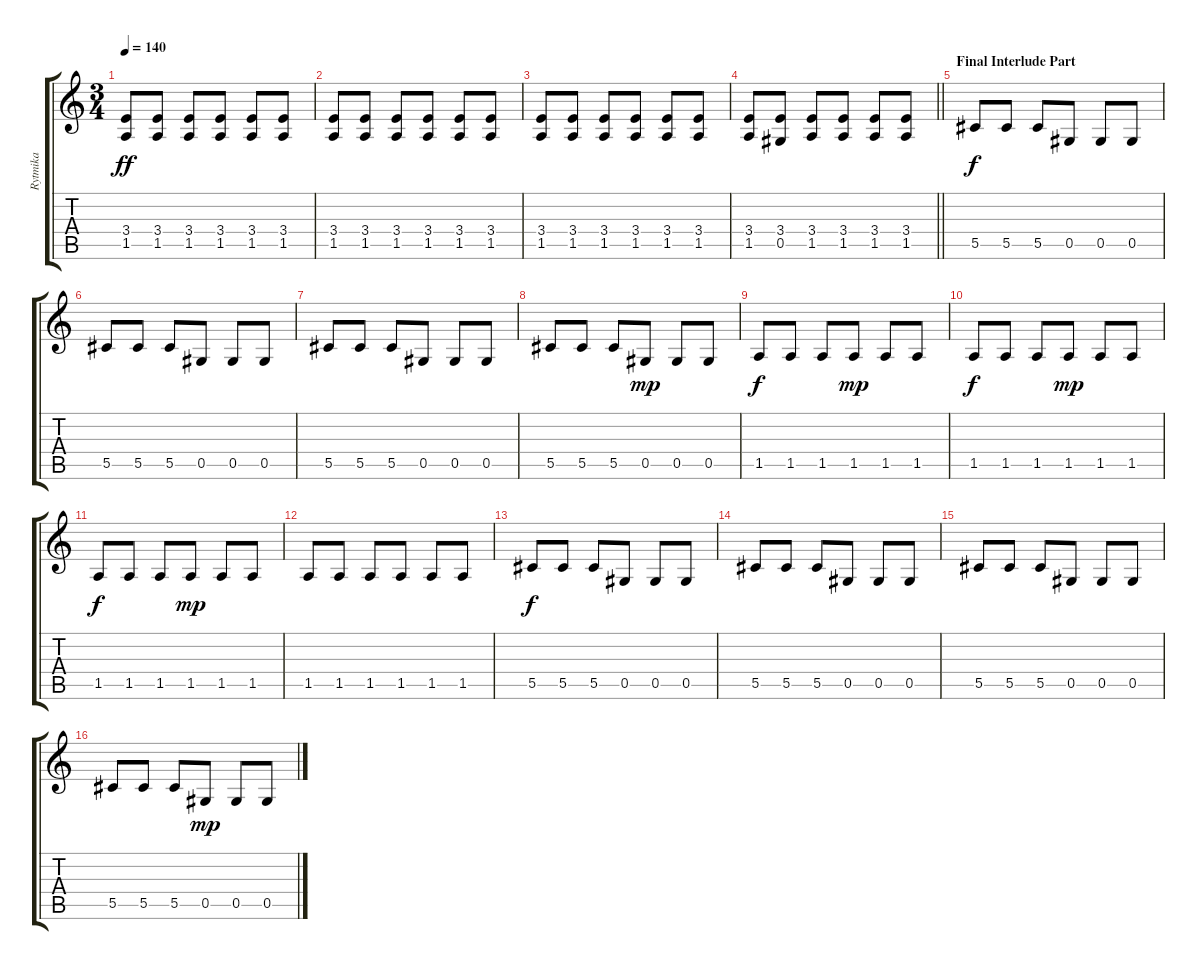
\track ("Rytmika" "Rytmika") {instrument overdrivenguitar}
\staff {score tabs}
\tuning (Eb4 Bb3 Gb3 Db3 Ab2 Eb2) {hide}
\ts (3 4)
\tempo 140
\clef g2
\ks c
(3.4 1.5).8{dy ff} (3.4 1.5).8 (3.4 1.5).8 (3.4 1.5).8 (3.4 1.5).8 (3.4 1.5).8 |
(3.4 1.5).8 (3.4 1.5).8 (3.4 1.5).8 (3.4 1.5).8 (3.4 1.5).8 (3.4 1.5).8 |
(3.4 1.5).8 (3.4 1.5).8 (3.4 1.5).8 (3.4 1.5).8 (3.4 1.5).8 (3.4 1.5).8 |
\barLineRight lightlight
(3.4 1.5).8 (3.4 0.5).8 (3.4 1.5).8 (3.4 1.5).8 (3.4 1.5).8 (3.4 1.5).8 |
\section ("" "Final Interlude Part")
5.5.8{dy f volume 11} 5.5.8 5.5.8 0.5.8 0.5.8 0.5.8 |
5.5.8 5.5.8 5.5.8 0.5.8 0.5.8 0.5.8 |
5.5.8 5.5.8 5.5.8 0.5.8 0.5.8 0.5.8 |
5.5.8 5.5.8 5.5.8 0.5.8{dy mp} 0.5.8 0.5.8 |
1.5.8{dy f} 1.5.8 1.5.8 1.5.8{dy mp} 1.5.8 1.5.8 |
1.5.8{dy f} 1.5.8 1.5.8 1.5.8{dy mp} 1.5.8 1.5.8 |
1.5.8{dy f} 1.5.8 1.5.8 1.5.8{dy mp} 1.5.8 1.5.8 |
1.5.8 1.5.8 1.5.8 1.5.8 1.5.8 1.5.8 |
5.5.8{dy f} 5.5.8 5.5.8 0.5.8 0.5.8 0.5.8 |
5.5.8 5.5.8 5.5.8 0.5.8 0.5.8 0.5.8 |
5.5.8 5.5.8 5.5.8 0.5.8 0.5.8 0.5.8 |
5.5.8 5.5.8 5.5.8 0.5.8{dy mp} 0.5.8 0.5.8
